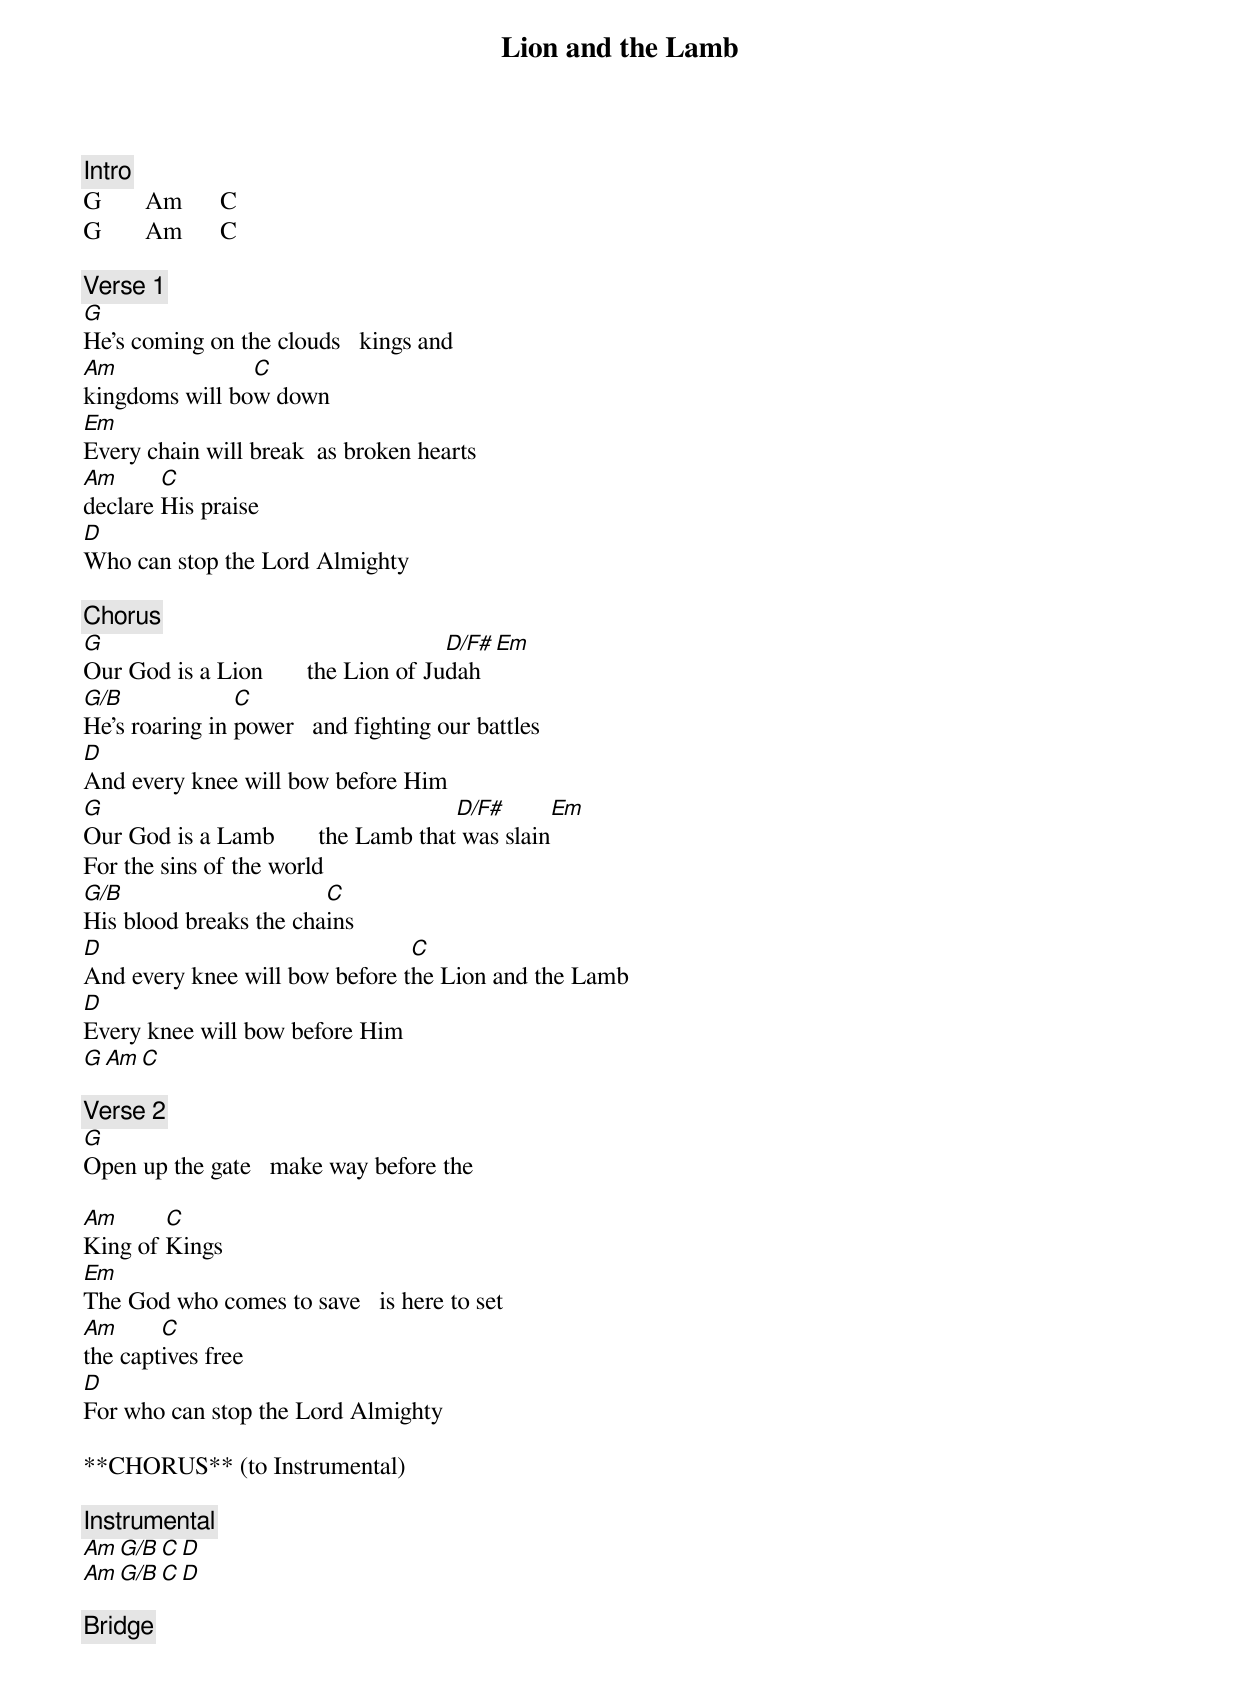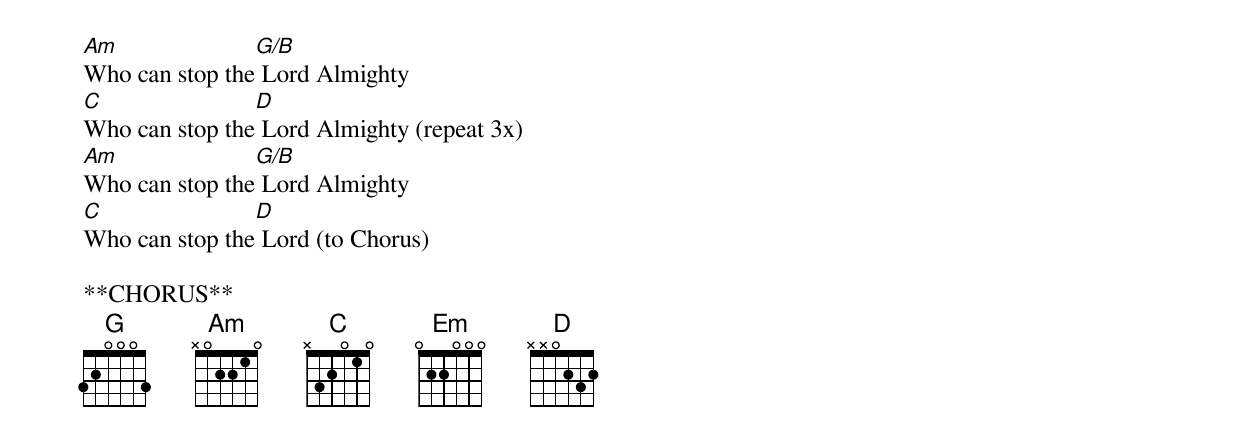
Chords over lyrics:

Lion and the Lamb

[Intro]
G 	Am 	C
G 	Am 	C

[Verse 1]
G
He's coming on the clouds   kings and
Am   		C
kingdoms will bow down
Em
Every chain will break  as broken hearts
Am    	C
declare His praise
D
Who can stop the Lord Almighty

[Chorus]
G                                     D/F#         Em
Our God is a Lion 	the Lion of Judah
G/B      	C
He's roaring in power 	and fighting our battles
D
And every knee will bow before Him
G                      		     D/F#        	Em
Our God is a Lamb 	the Lamb that was slain
For the sins of the world
G/B     		C
His blood breaks the chains
D                       	C
And every knee will bow before the Lion and the Lamb
D
Every knee will bow before Him
G 	Am 	C

[Verse 2]
G
Open up the gate   make way before the

Am  	C
King of Kings
Em
The God who comes to save   is here to set
Am    	C
the captives free
D
For who can stop the Lord Almighty

**CHORUS** (to Instrumental)

[Instrumental]
Am 	G/B 	C 	D
Am 	G/B 	C 	D

[Bridge]
Am            	G/B
Who can stop the Lord Almighty
C             	D
Who can stop the Lord Almighty (repeat 3x)
Am           	G/B
Who can stop the Lord Almighty
C             	D
Who can stop the Lord (to Chorus)

**CHORUS**
